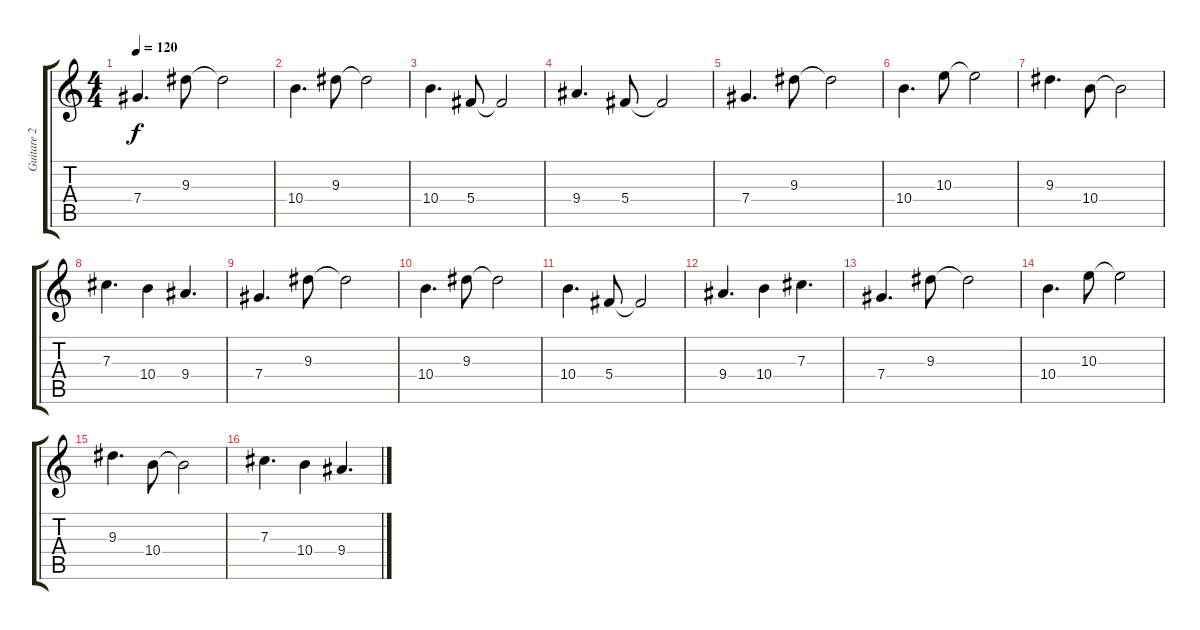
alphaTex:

\track ("Guitare 2 - Tom" "Guitare 2 ") {instrument distortionguitar}
\staff {score tabs}
\tuning (Eb4 Bb3 Gb3 Db3 Ab2 Eb2) {hide}
\ts (4 4)
\tempo 120
\clef g2
\ks c
7.4.4{d dy f} 9.3.8 9.3{t}.2 |
10.4.4{d} 9.3.8 9.3{t}.2 |
10.4.4{d} 5.4.8 5.4{t}.2 |
9.4.4{d} 5.4.8 5.4{t}.2 |
7.4.4{d} 9.3.8 9.3{t}.2 |
10.4.4{d} 10.3.8 10.3{t}.2 |
9.3.4{d} 10.4.8 10.4{t}.2 |
7.3.4{d} 10.4.4 9.4.4{d} |
7.4.4{d} 9.3.8 9.3{t}.2 |
10.4.4{d} 9.3.8 9.3{t}.2 |
10.4.4{d} 5.4.8 5.4{t}.2 |
9.4.4{d} 10.4.4 7.3.4{d} |
7.4.4{d} 9.3.8 9.3{t}.2 |
10.4.4{d} 10.3.8 10.3{t}.2 |
9.3.4{d} 10.4.8 10.4{t}.2 |
7.3.4{d} 10.4.4 9.4.4{d}
